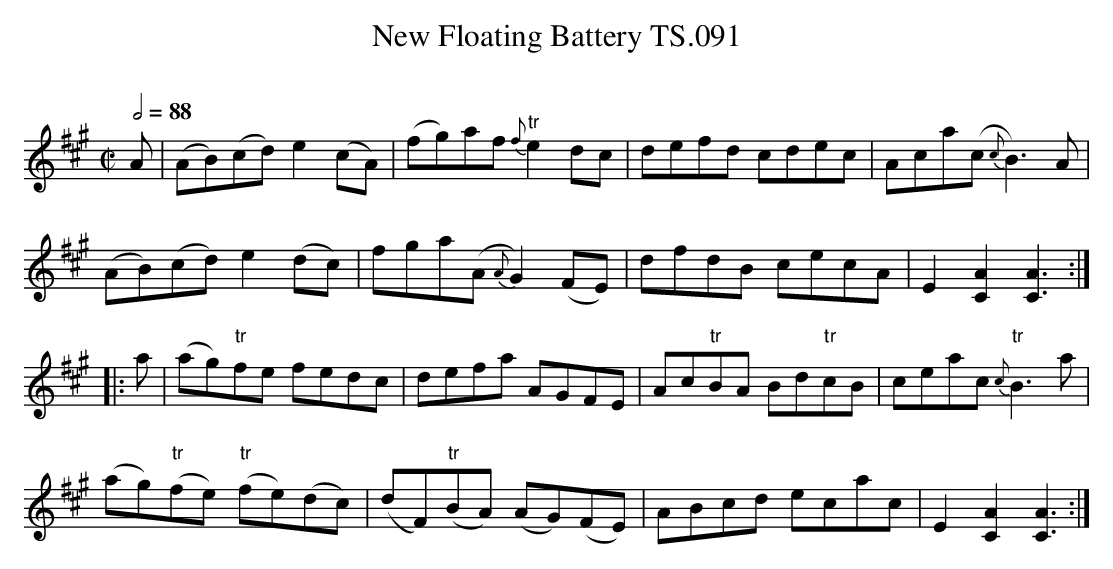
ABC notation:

X:1
T:New Floating Battery TS.091
M:C|
L:1/8
Q:1/2=88
O:
K:A
A|(AB)(cd) e2(cA)|(fg)af {f}"tr"e2 dc|defd cdec|Aca(c{c}B3)A|
(AB)(cd)e2 (dc)|fga(A {A}G2) (FE)|dfdB cecA|E2[A2C2][A3C3]:|
|:a|(ag)"tr"fe fedc|defa AGFE|Ac"tr"BA Bd"tr"cB|ceac{c}"tr"B3a|
(ag)"tr"(fe) "tr"(fe)(dc)|(dF)"tr"(BA) (AG)(FE)|ABcd ecac|E2[A2C2][A3C3]:|]
